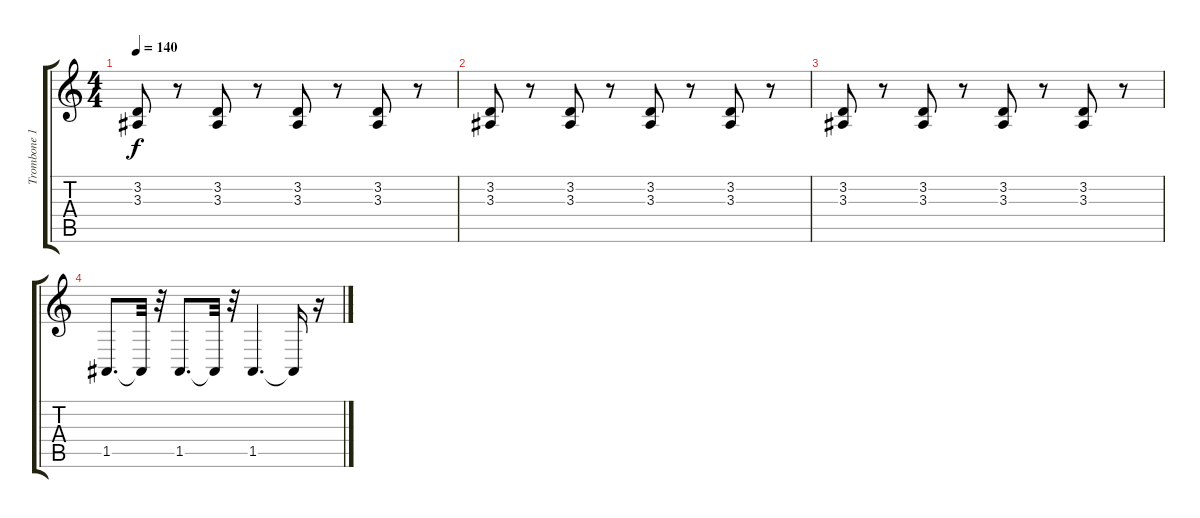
\track ("Trombone 1" "Trombone 1") {instrument trombone}
\staff {score tabs}
\tuning (E4 B3 G3 D3 A2 E2) {hide}
\ts (4 4)
\tempo 140
\clef g2
\ks c
(3.2 3.3).8{dy f} r.8 (3.2 3.3).8 r.8 (3.2 3.3).8 r.8 (3.2 3.3).8 r.8 |
(3.2 3.3).8 r.8 (3.2 3.3).8 r.8 (3.2 3.3).8 r.8 (3.2 3.3).8 r.8 |
(3.2 3.3).8 r.8 (3.2 3.3).8 r.8 (3.2 3.3).8 r.8 (3.2 3.3).8 r.8 |
1.5.8{d} 1.5{t}.32 r.32 1.5.8{d} 1.5{t}.32 r.32 1.5.4{d} 1.5{t}.16 r.16
